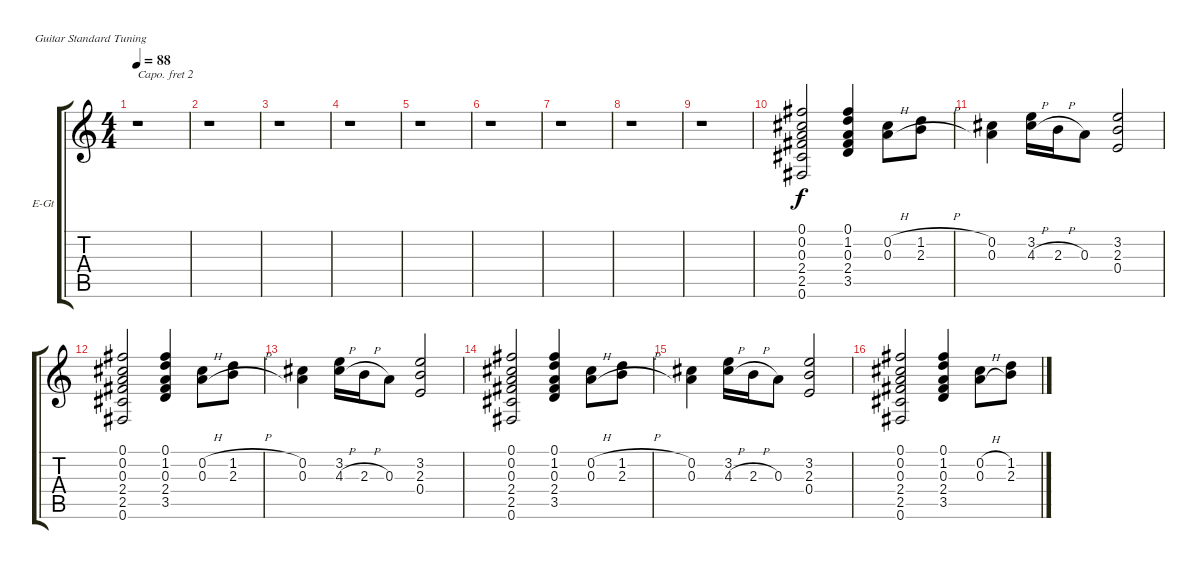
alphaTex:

\bracketExtendMode groupsimilarinstruments
\firstSystemTrackNameOrientation horizontal
\otherSystemsTrackNameOrientation horizontal
\track ("Clean Guitar" "E-Gt") {instrument electricguitarclean}
\staff {score tabs}
\capo 2
\tuning (E4 B3 G3 D3 A2 E2)
\ts (4 4)
\tempo 88
\clef g2
\ks c
r.1{dy f instrument electricguitarclean} |
r.1 |
r.1 |
r.1 |
r.1 |
r.1 |
r.1 |
r.1 |
r.1 |
(0.1 0.2 0.3 2.4 2.5 0.6).2 (0.1 1.2 0.3 2.4 3.5).4 (0.2{h} 0.3{h}).8 (1.2{h} 2.3{h}).8 |
(0.2 0.3).4 (3.2 4.3{h}).16 2.3{h}.16 0.3.8 (3.2 2.3 0.4).2 |
(0.1 0.2 0.3 2.4 2.5 0.6).2 (0.1 1.2 0.3 2.4 3.5).4 (0.2{h} 0.3{h}).8 (1.2{h} 2.3{h}).8 |
(0.2 0.3).4 (3.2 4.3{h}).16 2.3{h}.16 0.3.8 (3.2 2.3 0.4).2 |
(0.1 0.2 0.3 2.4 2.5 0.6).2 (0.1 1.2 0.3 2.4 3.5).4 (0.2{h} 0.3{h}).8 (1.2{h} 2.3{h}).8 |
(0.2 0.3).4 (3.2 4.3{h}).16 2.3{h}.16 0.3.8 (3.2 2.3 0.4).2 |
(0.1 0.2 0.3 2.4 2.5 0.6).2 (0.1 1.2 0.3 2.4 3.5).4 (0.2{h} 0.3{h}).8 (1.2{h} 2.3{h}).8
